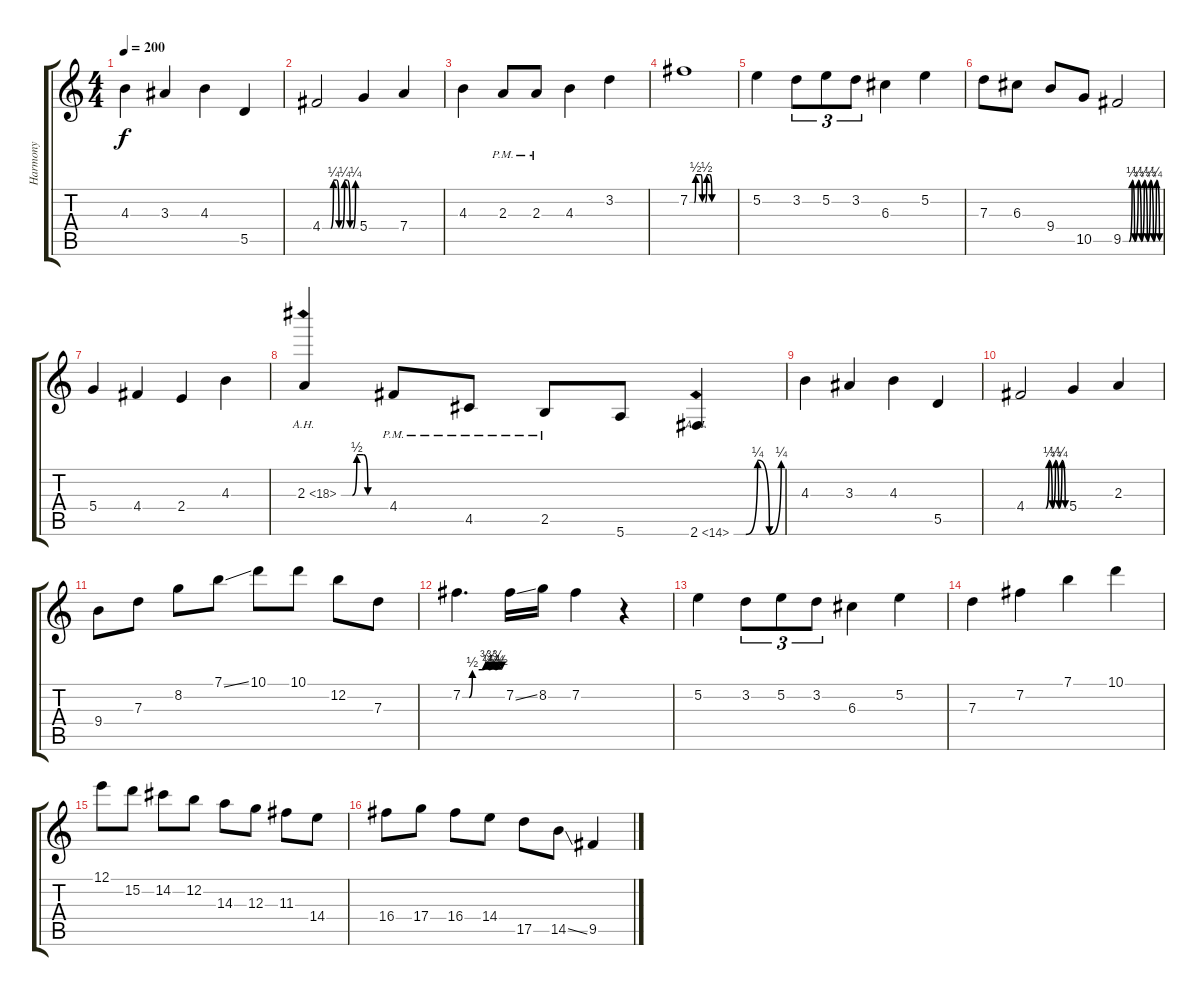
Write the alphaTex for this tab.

\track ("Harmony" "Harmony") {instrument distortionguitar}
\staff {score tabs}
\tuning (E4 B3 G3 D3 A2 E2) {hide}
\ts (4 4)
\tempo 200
\clef g2
\ks c
4.3.4{dy f} 3.3.4 4.3.4 5.5.4 |
4.4{be (custom 0 0 15 0 20 1 26 1 30 0 35 0 40 1 45 1 50 0 55 0 60 1)}.2 5.4.4 7.4.4 |
4.3.4 2.3{pm}.8 2.3{pm}.8 4.3.4 3.2.4 |
7.2{be (custom 0 0 6 0 8 2 15 2 17 0 21 0 23 2 27 2 30 0 35 0 45 0 60 0)}.1 |
5.2.4 3.2.8{tu (3 2)} 5.2.8{tu (3 2)} 3.2.8{tu (3 2)} 6.3.4 5.2.4 |
7.3.8 6.3.8 9.4.8 10.5.8 9.5{be (custom 0 0 10 0 15 1 19 0 25 1 30 0 35 1 40 0 45 1 50 0 55 1 60 0)}.2 |
5.4.4 4.4.4 2.4.4 4.3.4 |
2.3{be (custom 0 0 15 0 21 2 30 2 36 0 60 0) ah 16}.4 4.4{pm}.8 4.5{pm}.8 2.5{pm}.8 5.6.8 2.6{be (custom 0 0 15 0 30 1 45 0 60 1) ah 12}.4 |
4.3.4 3.3.4 4.3.4 5.5.4 |
4.4{be (custom 0 0 30 0 35 1 40 0 45 1 50 0 55 1 60 0)}.2 5.4.4 2.3.4 |
9.4.8 7.3.8 8.2.8 7.1{ss}.8 10.1.8 10.1.8 12.2.8 7.3.8 |
7.2{be (custom 0 0 10 0 15 2 30 2 35 3 40 2 45 3 50 2 54 3 60 2)}.4{d} 7.2{ss}.16 8.2.16 7.2.4 r.4 |
5.2.4 3.2.8{tu (3 2)} 5.2.8{tu (3 2)} 3.2.8{tu (3 2)} 6.3.4 5.2.4 |
7.3.4 7.2.4 7.1.4 10.1.4 |
12.1.8 15.2.8 14.2.8 12.2.8 14.3.8 12.3.8 11.3.8 14.4.8 |
16.4.8 17.4.8 16.4.8 14.4.8 17.5.8 14.5{ss}.8 9.5.4
